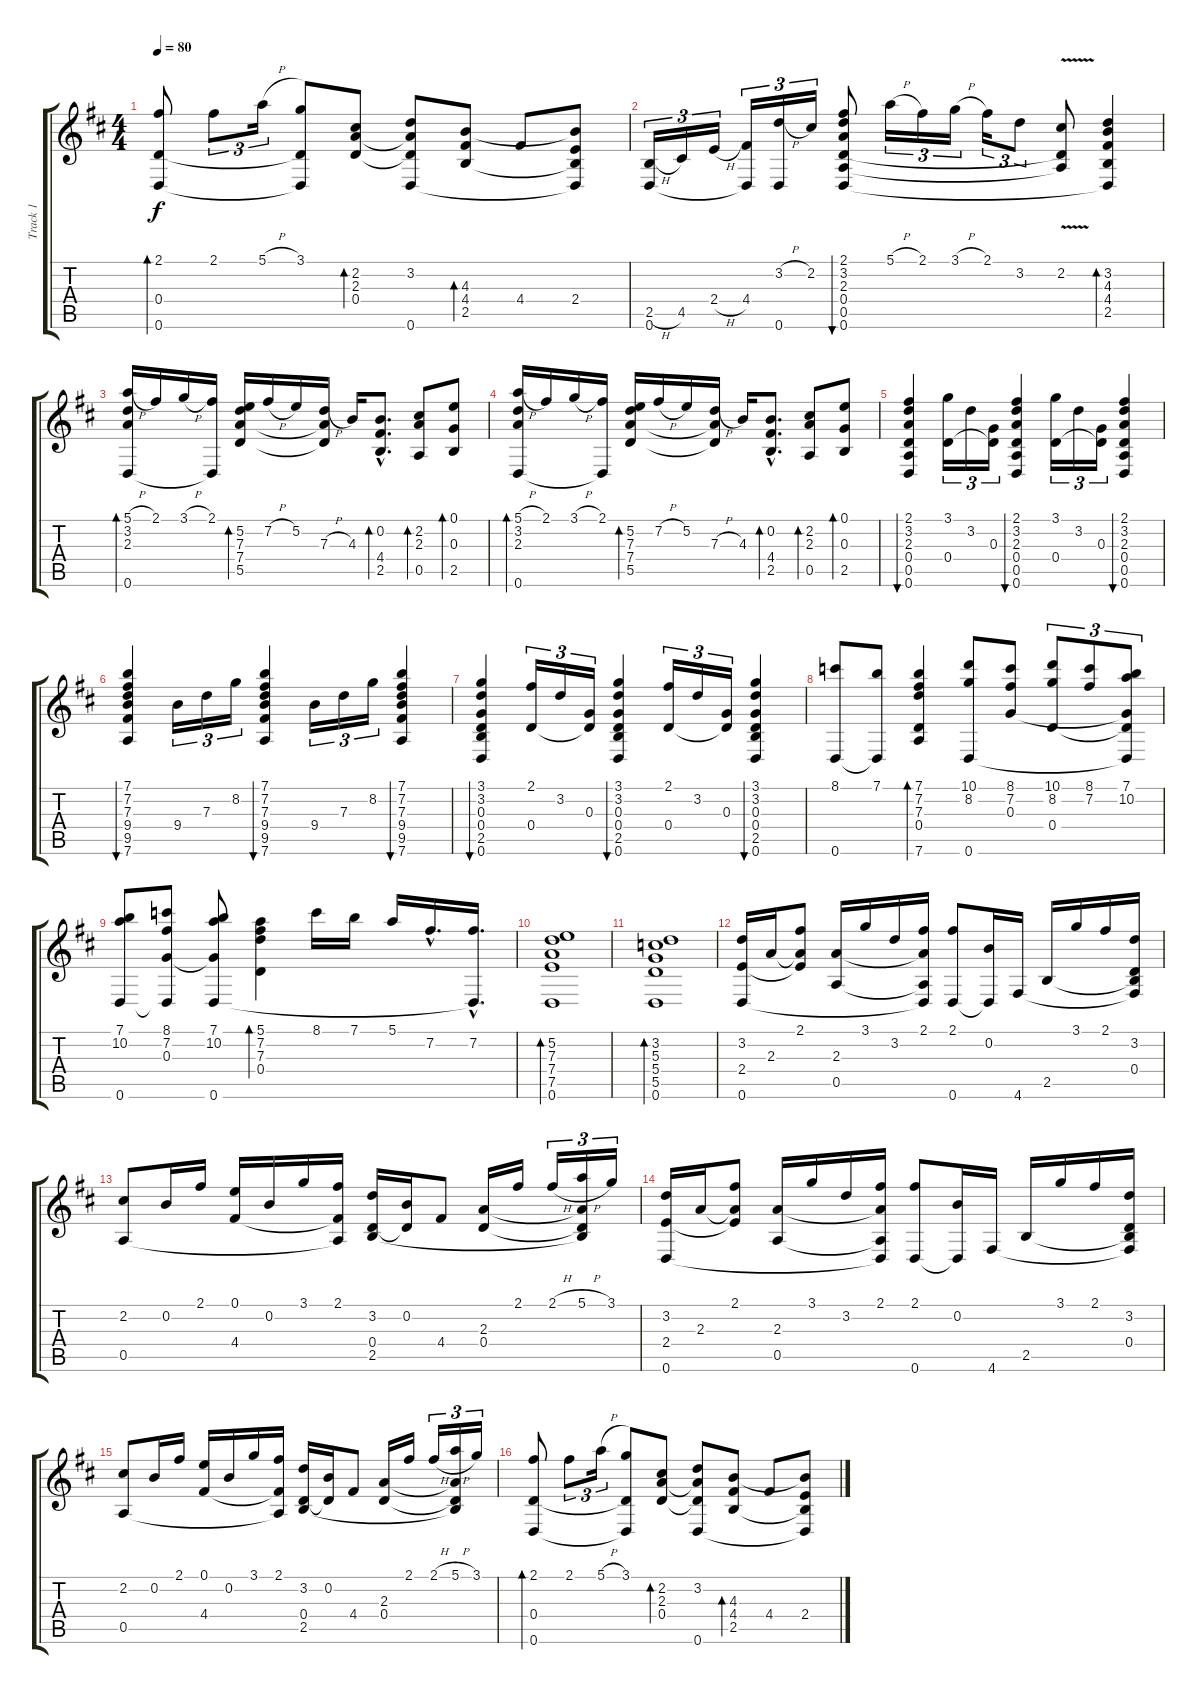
\track ("Track 1" "Track 1") {instrument acousticguitarnylon}
\staff {score tabs}
\tuning (E4 B3 G3 D3 A2 D2) {hide}
\ts (4 4)
\tempo 80
\clef g2
\ks bminor
(2.1 0.4 0.6).8{bd 240 dy f} 2.1.8{tu (3 2)} 5.1{h}.16{tu (3 2)} (3.1 0.4{t} 0.6{t}).8 (2.2 2.3 0.4).8{bd 240} (3.2 2.3{t} 0.4{t} 0.6).8 (4.3 4.4 2.5).8{bd 240} 4.4.8 (4.3{t} 2.4 2.5{t} 0.6{t}).8 |
(2.5{h} 0.6).16{tu (3 2)} 4.5.16{tu (3 2)} 2.4{h}.16{tu (3 2)} (4.4 0.6{t}).16{tu (3 2)} (3.2{h} 0.6).16{tu (3 2)} 2.2.16{tu (3 2)} (2.1 3.2 2.3 0.4 0.5 0.6).8{bu 480} 5.1{h}.16{tu (3 2)} 2.1.16{tu (3 2)} 3.1{h}.16{tu (3 2)} 2.1.16{tu (3 2)} 3.2.8{tu (3 2)} (2.2{v} 0.4{v t} 0.5{v t}).8 (3.2 4.3 4.4 2.5 0.6{t}).4{bd 480} |
(5.1{h} 3.2 2.3 0.6).16{bd 120} 2.1.16 3.1{h}.16 (2.1 0.6{t}).16 (5.2 7.3 7.4 5.5).16{bd 120} 7.2{h}.16 5.2.16 (7.3{h} 7.4{t} 5.5{t}).16 4.3.16 (0.2{hac} 4.4{hac} 2.5{hac}).8{d bd 240} (2.2 2.3 0.5).8{bd 240} (0.1 0.3 2.5).8{bd 240} |
(5.1{h} 3.2 2.3 0.6).16{bd 120} 2.1.16 3.1{h}.16 (2.1 0.6{t}).16 (5.2 7.3 7.4 5.5).16{bd 120} 7.2{h}.16 5.2.16 (7.3{h} 7.4{t} 5.5{t}).16 4.3.16 (0.2{hac} 4.4{hac} 2.5{hac}).8{d bd 240} (2.2 2.3 0.5).8{bd 240} (0.1 0.3 2.5).8{bd 240} |
(2.1 3.2 2.3 0.4 0.5 0.6).4{bu 480} (3.1 0.4).16{tu (3 2)} 3.2.16{tu (3 2)} (0.3 0.4{t}).16{tu (3 2)} (2.1 3.2 2.3 0.4 0.5 0.6).4{bu 480} (3.1 0.4).16{tu (3 2)} 3.2.16{tu (3 2)} (0.3 0.4{t}).16{tu (3 2)} (2.1 3.2 2.3 0.4 0.5 0.6).4{bu 480} |
(7.1 7.2 7.3 9.4 9.5 7.6).4{bu 480} 9.4.16{tu (3 2)} 7.3.16{tu (3 2)} 8.2.16{tu (3 2)} (7.1 7.2 7.3 9.4 9.5 7.6).4{bu 480} 9.4.16{tu (3 2)} 7.3.16{tu (3 2)} 8.2.16{tu (3 2)} (7.1 7.2 7.3 9.4 9.5 7.6).4{bu 480} |
(3.1 3.2 0.3 0.4 2.5 0.6).4{bu 480} (2.1 0.4).16{tu (3 2)} 3.2.16{tu (3 2)} (0.3 0.4{t}).16{tu (3 2)} (3.1 3.2 0.3 0.4 2.5 0.6).4{bu 480} (2.1 0.4).16{tu (3 2)} 3.2.16{tu (3 2)} (0.3 0.4{t}).16{tu (3 2)} (3.1 3.2 0.3 0.4 2.5 0.6).4{bu 480} |
(8.1 0.6).8 (7.1 0.6{t}).8 (7.1 7.2 7.3 0.4 7.6).4{bd 480} (10.1 8.2 0.6).8 (8.1 7.2 0.3).8 (10.1 8.2 0.4).8{tu (3 2)} (8.1 7.2).8{tu (3 2)} (7.1 10.2 0.3{t} 0.4{t} 0.6{t}).8{tu (3 2)} |
(7.1 10.2 0.6).8 (8.1 7.2 0.3 0.6{t}).8 (7.1 10.2 0.3{t} 0.6).8 (5.1 7.2 7.3 0.4).4{bd 480} 8.1.16 7.1.16 5.1.16 7.2{hac}.16{d} (7.2{hac} 0.6{hac t}).16{d} |
(5.2 7.3 7.4 7.5 0.6).1{bd 480} |
(3.2 5.3 5.4 5.5 0.6).1{bd 480} |
(3.2 2.4 0.6).16 2.3.16 (2.1 2.3{t} 2.4{t}).8 (2.3 0.5).16 3.1.16 3.2.16 (2.1 2.3{t} 0.5{t} 0.6{t}).16 (2.1 0.6).8 (0.2 0.6{t}).16 4.6.16 2.5.16 3.1.16 2.1.16 (3.2 0.4 2.5{t} 4.6{t}).16 |
(2.2 0.5).8 0.2.16 2.1.16 (0.1 4.4).16 0.2.16 3.1.16 (2.1 4.4{t} 0.5{t}).16 (3.2 0.4 2.5).16 (0.2 0.4{t}).16 4.4.8 (2.3 0.4).16 2.1.16 2.1{h}.16{tu (3 2)} (5.1{h} 2.3{t} 0.4{t} 2.5{t}).16{tu (3 2)} 3.1.16{tu (3 2)} |
(3.2 2.4 0.6).16 2.3.16 (2.1 2.3{t} 2.4{t}).8 (2.3 0.5).16 3.1.16 3.2.16 (2.1 2.3{t} 0.5{t} 0.6{t}).16 (2.1 0.6).8 (0.2 0.6{t}).16 4.6.16 2.5.16 3.1.16 2.1.16 (3.2 0.4 2.5{t} 4.6{t}).16 |
(2.2 0.5).8 0.2.16 2.1.16 (0.1 4.4).16 0.2.16 3.1.16 (2.1 4.4{t} 0.5{t}).16 (3.2 0.4 2.5).16 (0.2 0.4{t}).16 4.4.8 (2.3 0.4).16 2.1.16 2.1{h}.16{tu (3 2)} (5.1{h} 2.3{t} 0.4{t} 2.5{t}).16{tu (3 2)} 3.1.16{tu (3 2)} |
(2.1 0.4 0.6).8{bd 240} 2.1.8{tu (3 2)} 5.1{h}.16{tu (3 2)} (3.1 0.4{t} 0.6{t}).8 (2.2 2.3 0.4).8{bd 240} (3.2 2.3{t} 0.4{t} 0.6).8 (4.3 4.4 2.5).8{bd 240} 4.4.8 (4.3{t} 2.4 2.5{t} 0.6{t}).8
